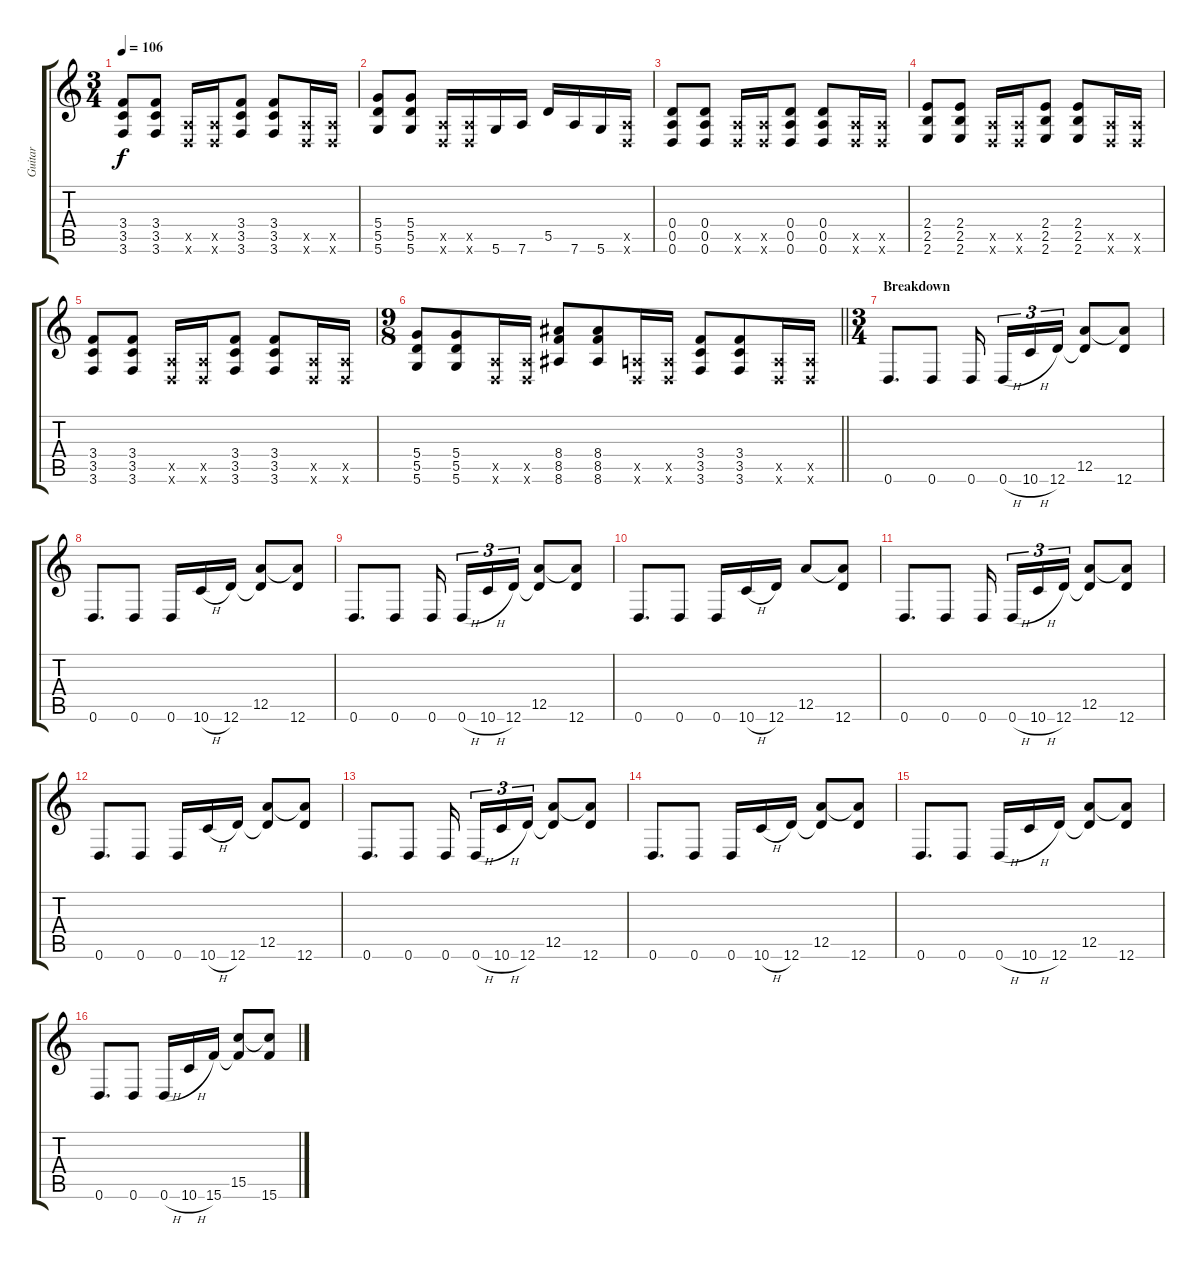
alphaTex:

\track ("Guitar" "Guitar") {instrument distortionguitar}
\staff {score tabs}
\tuning (E4 B3 G3 D3 A2 D2) {hide}
\ts (3 4)
\tempo 106
\clef g2
\ks c
(3.4 3.5 3.6).8{dy f} (3.4 3.5 3.6).8 (0.5{x} 0.6{x}).16 (0.5{x} 0.6{x}).16 (3.4 3.5 3.6).8 (3.4 3.5 3.6).8 (0.5{x} 0.6{x}).16 (0.5{x} 0.6{x}).16 |
(5.4 5.5 5.6).8 (5.4 5.5 5.6).8 (0.5{x} 0.6{x}).16 (0.5{x} 0.6{x}).16 5.6.16 7.6.16 5.5.16 7.6.16 5.6.16 (0.5{x} 0.6{x}).16 |
(0.4 0.5 0.6).8 (0.4 0.5 0.6).8 (0.5{x} 0.6{x}).16 (0.5{x} 0.6{x}).16 (0.4 0.5 0.6).8 (0.4 0.5 0.6).8 (0.5{x} 0.6{x}).16 (0.5{x} 0.6{x}).16 |
(2.4 2.5 2.6).8 (2.4 2.5 2.6).8 (0.5{x} 0.6{x}).16 (0.5{x} 0.6{x}).16 (2.4 2.5 2.6).8 (2.4 2.5 2.6).8 (0.5{x} 0.6{x}).16 (0.5{x} 0.6{x}).16 |
(3.4 3.5 3.6).8 (3.4 3.5 3.6).8 (0.5{x} 0.6{x}).16 (0.5{x} 0.6{x}).16 (3.4 3.5 3.6).8 (3.4 3.5 3.6).8 (0.5{x} 0.6{x}).16 (0.5{x} 0.6{x}).16 |
\ts (9 8)
\barLineRight lightlight
(5.4 5.5 5.6).8 (5.4 5.5 5.6).8 (0.5{x} 0.6{x}).16 (0.5{x} 0.6{x}).16 (8.4 8.5 8.6).8 (8.4 8.5 8.6).8 (0.5{x} 0.6{x}).16 (0.5{x} 0.6{x}).16 (3.4 3.5 3.6).8 (3.4 3.5 3.6).8 (0.5{x} 0.6{x}).16 (0.5{x} 0.6{x}).16 |
\ts (3 4)
\section ("" "Breakdown")
0.6.8{d} 0.6.8 0.6.16{beam splitsecondary} 0.6{h}.16{tu (3 2)} 10.6{h}.16{tu (3 2)} 12.6.16{tu (3 2)} (12.5 12.6{t}).8 (12.5{t} 12.6).8 |
0.6.8{d} 0.6.8 0.6.16 10.6{h}.16 12.6.16 (12.5 12.6{t}).8 (12.5{t} 12.6).8 |
0.6.8{d} 0.6.8 0.6.16{beam splitsecondary} 0.6{h}.16{tu (3 2)} 10.6{h}.16{tu (3 2)} 12.6.16{tu (3 2)} (12.5 12.6{t}).8 (12.5{t} 12.6).8 |
0.6.8{d} 0.6.8 0.6.16 10.6{h}.16 12.6.16 12.5.8 (12.5{t} 12.6).8 |
0.6.8{d} 0.6.8 0.6.16{beam splitsecondary} 0.6{h}.16{tu (3 2)} 10.6{h}.16{tu (3 2)} 12.6.16{tu (3 2)} (12.5 12.6{t}).8 (12.5{t} 12.6).8 |
0.6.8{d} 0.6.8 0.6.16 10.6{h}.16 12.6.16 (12.5 12.6{t}).8 (12.5{t} 12.6).8 |
0.6.8{d} 0.6.8 0.6.16{beam splitsecondary} 0.6{h}.16{tu (3 2)} 10.6{h}.16{tu (3 2)} 12.6.16{tu (3 2)} (12.5 12.6{t}).8 (12.5{t} 12.6).8 |
0.6.8{d} 0.6.8 0.6.16 10.6{h}.16 12.6.16 (12.5 12.6{t}).8 (12.5{t} 12.6).8 |
0.6.8{d} 0.6.8 0.6{h}.16 10.6{h}.16 12.6.16 (12.5 12.6{t}).8 (12.5{t} 12.6).8 |
0.6.8{d} 0.6.8 0.6{h}.16 10.6{h}.16 15.6.16 (15.5 15.6{t}).8 (15.5{t} 15.6).8
